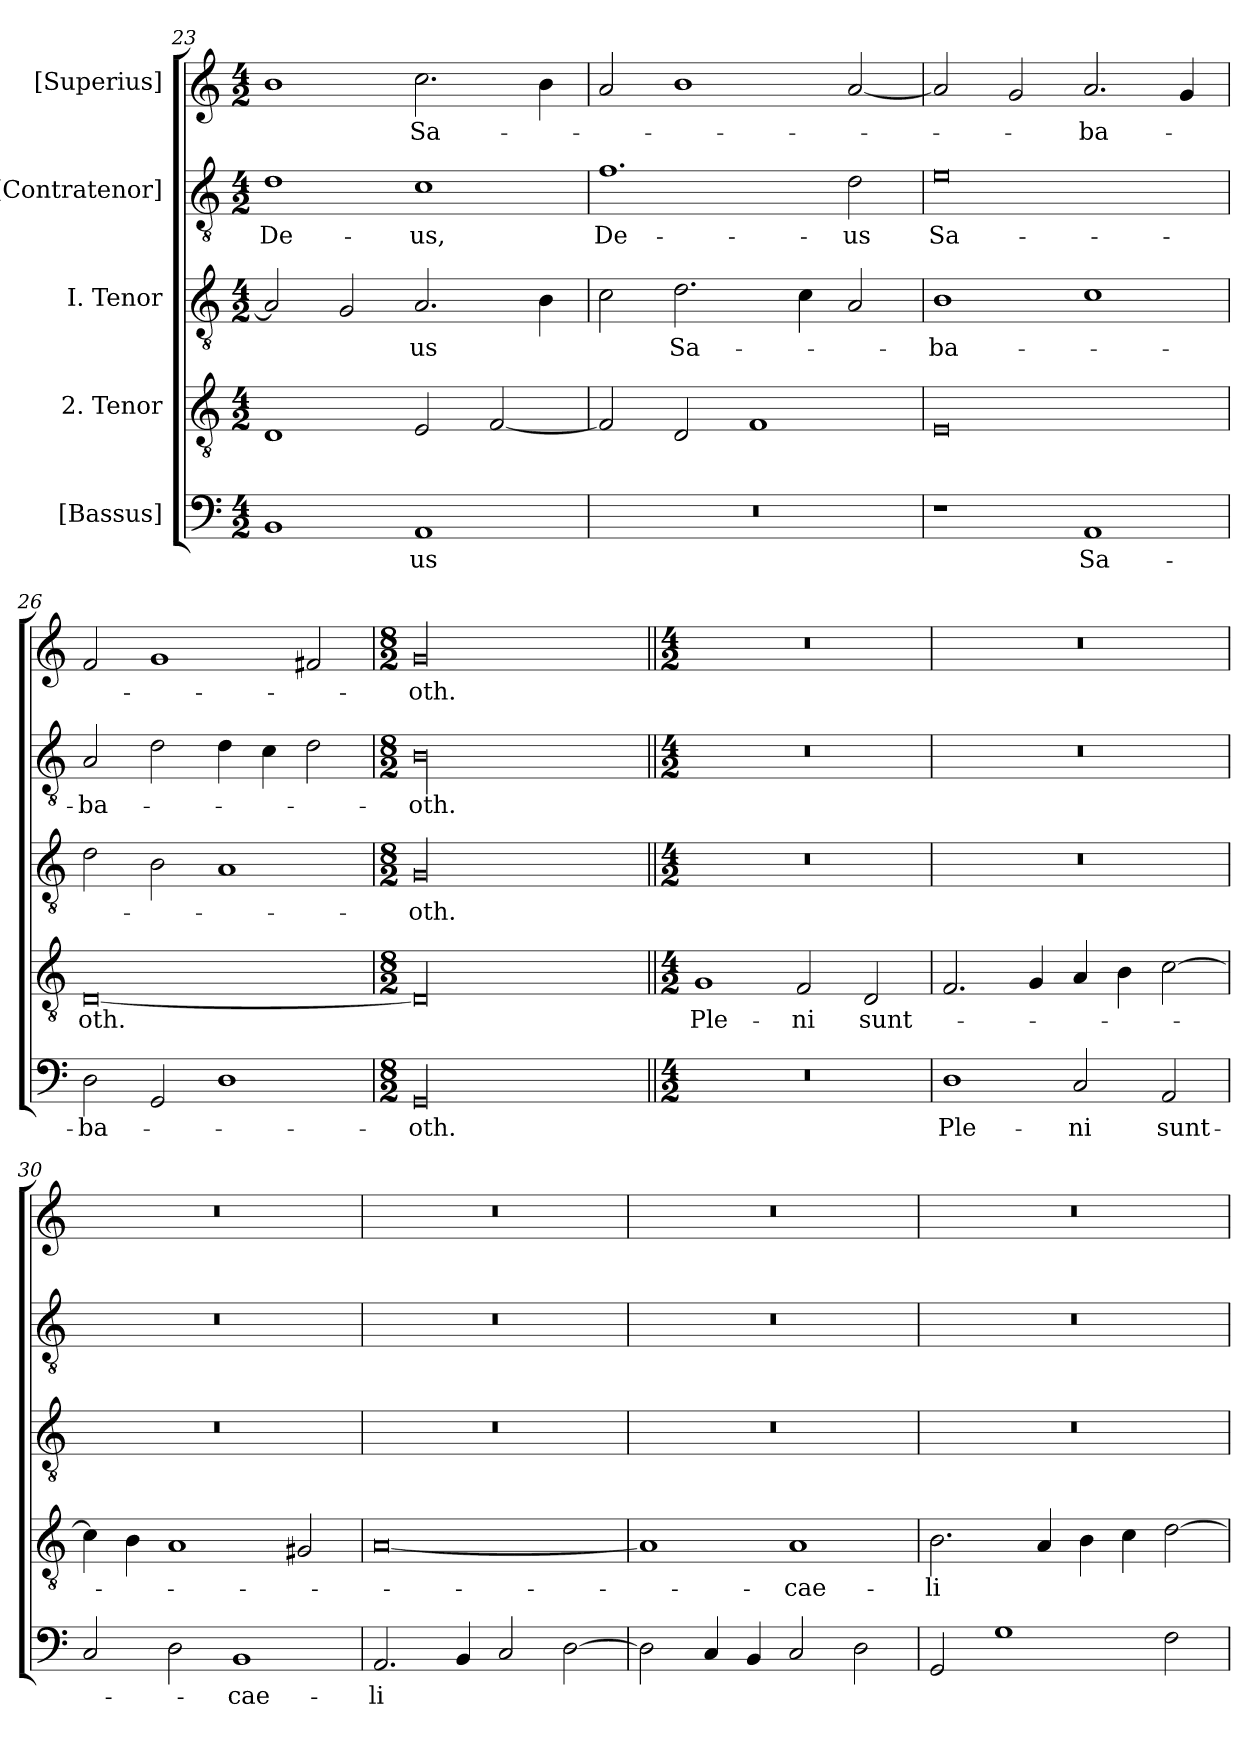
**kern	**text	**kern	**text	**kern	**text	**kern	**text	**kern	**text
*part5	*part5	*part4	*part4	*part3	*part3	*part2	*part2	*part1	*part1
*staff5	*staff5	*staff4	*staff4	*staff3	*staff3	*staff2	*staff2	*staff1	*staff1
*I"[Bassus]	*	*I"2. Tenor	*	*I"I. Tenor	*	*I"[Contratenor]	*	*I"[Superius]	*
*clefF4	*	*clefGv2	*	*clefGv2	*	*clefGv2	*	*clefG2	*
*k[]	*	*k[]	*	*k[]	*	*k[]	*	*k[]	*
*M4/2	*	*M4/2	*	*M4/2	*	*M4/2	*	*M4/2	*
=23	=23	=23	=23	=23	=23	=23	=23	=23	=23
1BB/	.	1D/	.	2A/]	.	1d\	De-	1b\	.
.	.	.	.	2G/	.	.	.	.	.
1AA/	-us	2E/	.	2.A/	-us	1c\	-us,	2.cc\	Sa-
.	.	[2F/	.	.	.	.	.	.	.
.	.	.	.	4B\	.	.	.	4b\	.
=24	=24	=24	=24	=24	=24	=24	=24	=24	=24
0r	.	2F/]	.	2c\	.	1.f\	De-	2a/	.
.	.	2D/	.	2.d\	Sa-	.	.	1b\	.
.	.	1F/	.	.	.	.	.	.	.
.	.	.	.	4c\	.	.	.	.	.
.	.	.	.	2A/	.	2d\	-us	[2a/	.
=25	=25	=25	=25	=25	=25	=25	=25	=25	=25
1r	.	0E/	.	1B\	-ba-	0e\	Sa-	2a/]	.
.	.	.	.	.	.	.	.	2g/	.
1AA/	Sa-	.	.	1c\	.	.	.	2.a/	-ba-
.	.	.	.	.	.	.	.	4g/	.
=26	=26	=26	=26	=26	=26	=26	=26	=26	=26
2D\	-ba-	[0D/	-oth.	2d\	.	2A/	-ba-	2f/	.
2GG/	.	.	.	2B\	.	2d\	.	1g/	.
1D\	.	.	.	1A/	.	4d\	.	.	.
.	.	.	.	.	.	4c\	.	.	.
.	.	.	.	.	.	2d\	.	2f#X/	.
=27	=27	=27	=27	=27	=27	=27	=27	=27	=27
*M8/2	*	*M8/2	*	*M8/2	*	*M8/2	*	*M8/2	*
00GG/	-oth.	00D/]	.	00G/	-oth.	00B\	-oth.	00g/	-oth.
=28||	=28||	=28||	=28||	=28||	=28||	=28||	=28||	=28||	=28||
*M4/2	*	*M4/2	*	*M4/2	*	*M4/2	*	*M4/2	*
0r	.	1G/	Ple-	0r	.	0r	.	0r	.
.	.	2F/	-ni	.	.	.	.	.	.
.	.	2D/	sunt-	.	.	.	.	.	.
=29	=29	=29	=29	=29	=29	=29	=29	=29	=29
1D\	Ple-	2.F/	.	0r	.	0r	.	0r	.
.	.	4G/	.	.	.	.	.	.	.
2C/	-ni	4A/	.	.	.	.	.	.	.
.	.	4B\	.	.	.	.	.	.	.
2AA/	sunt-	[2c\	.	.	.	.	.	.	.
=30	=30	=30	=30	=30	=30	=30	=30	=30	=30
2C/	.	4c\]	.	0r	.	0r	.	0r	.
.	.	4B\	.	.	.	.	.	.	.
2D\	.	1A/	.	.	.	.	.	.	.
1BB/	cae-	.	.	.	.	.	.	.	.
.	.	2G#X/	.	.	.	.	.	.	.
=31	=31	=31	=31	=31	=31	=31	=31	=31	=31
2.AA/	-li	[0A/	.	0r	.	0r	.	0r	.
4BB/	.	.	.	.	.	.	.	.	.
2C/	.	.	.	.	.	.	.	.	.
[2D\	.	.	.	.	.	.	.	.	.
=32	=32	=32	=32	=32	=32	=32	=32	=32	=32
2D\]	.	1A/]	.	0r	.	0r	.	0r	.
4C/	.	.	.	.	.	.	.	.	.
4BB/	.	.	.	.	.	.	.	.	.
2C/	.	1A/	cae-	.	.	.	.	.	.
2D\	.	.	.	.	.	.	.	.	.
=33	=33	=33	=33	=33	=33	=33	=33	=33	=33
2GG/	.	2.B\	-li	0r	.	0r	.	0r	.
1G\	.	.	.	.	.	.	.	.	.
.	.	4A/	.	.	.	.	.	.	.
.	.	4B\	.	.	.	.	.	.	.
.	.	4c\	.	.	.	.	.	.	.
2F\	.	[2d\	.	.	.	.	.	.	.
=	=	=	=	=	=	=	=	=	=
*-	*-	*-	*-	*-	*-	*-	*-	*-	*-
